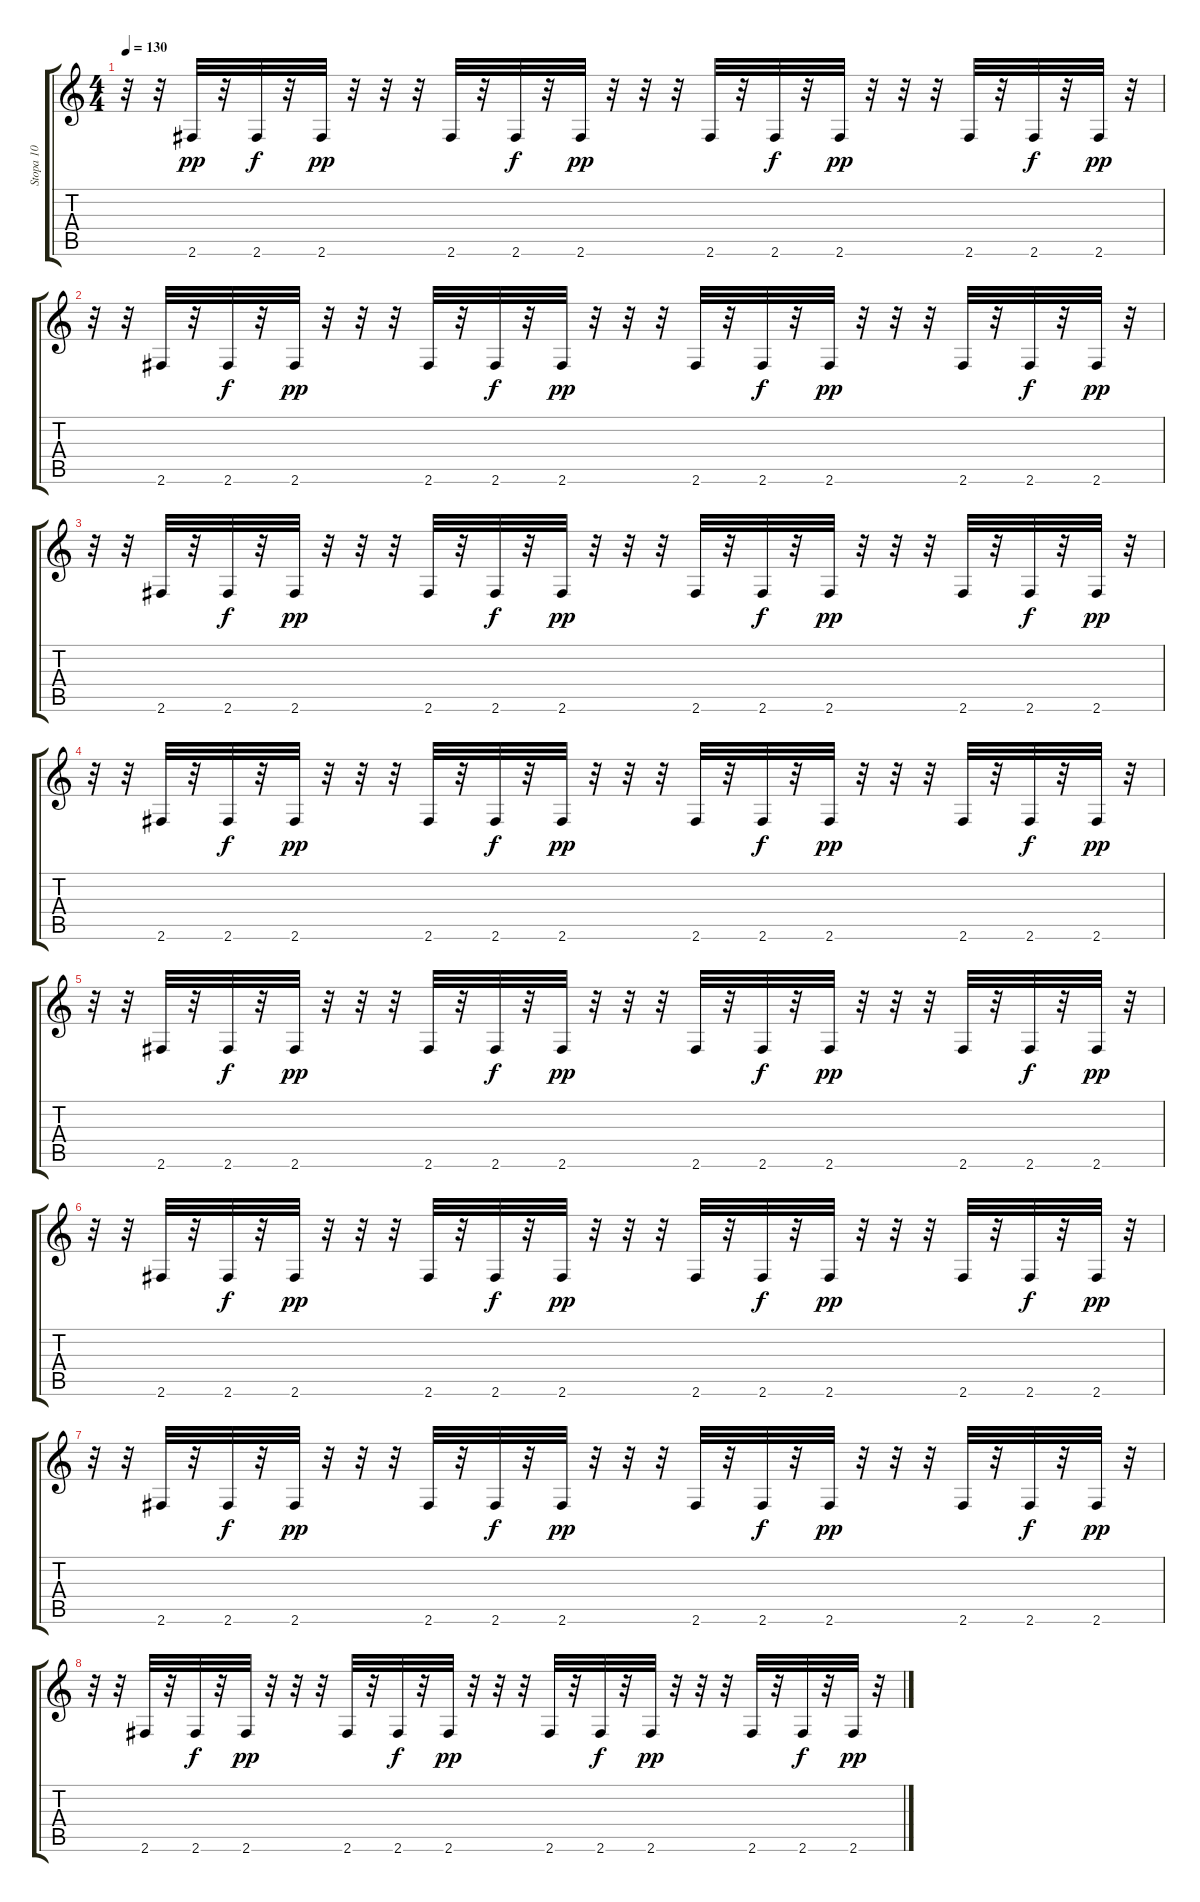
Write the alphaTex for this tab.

\track ("Stopa 10" "Stopa 10") {instrument acousticguitarsteel}
\staff {score tabs}
\tuning (E4 B3 G3 D3 A2 E2) {hide}
\ts (4 4)
\tempo 130
\clef g2
\ks c
r.32{dy pp} r.32 2.6.32 r.32 2.6.32{dy f} r.32 2.6.32{dy pp} r.32 r.32 r.32 2.6.32 r.32 2.6.32{dy f} r.32 2.6.32{dy pp} r.32 r.32 r.32 2.6.32 r.32 2.6.32{dy f} r.32 2.6.32{dy pp} r.32 r.32 r.32 2.6.32 r.32 2.6.32{dy f} r.32 2.6.32{dy pp} r.32 |
r.32 r.32 2.6.32 r.32 2.6.32{dy f} r.32 2.6.32{dy pp} r.32 r.32 r.32 2.6.32 r.32 2.6.32{dy f} r.32 2.6.32{dy pp} r.32 r.32 r.32 2.6.32 r.32 2.6.32{dy f} r.32 2.6.32{dy pp} r.32 r.32 r.32 2.6.32 r.32 2.6.32{dy f} r.32 2.6.32{dy pp} r.32 |
r.32 r.32 2.6.32 r.32 2.6.32{dy f} r.32 2.6.32{dy pp} r.32 r.32 r.32 2.6.32 r.32 2.6.32{dy f} r.32 2.6.32{dy pp} r.32 r.32 r.32 2.6.32 r.32 2.6.32{dy f} r.32 2.6.32{dy pp} r.32 r.32 r.32 2.6.32 r.32 2.6.32{dy f} r.32 2.6.32{dy pp} r.32 |
r.32 r.32 2.6.32 r.32 2.6.32{dy f} r.32 2.6.32{dy pp} r.32 r.32 r.32 2.6.32 r.32 2.6.32{dy f} r.32 2.6.32{dy pp} r.32 r.32 r.32 2.6.32 r.32 2.6.32{dy f} r.32 2.6.32{dy pp} r.32 r.32 r.32 2.6.32 r.32 2.6.32{dy f} r.32 2.6.32{dy pp} r.32 |
r.32 r.32 2.6.32 r.32 2.6.32{dy f} r.32 2.6.32{dy pp} r.32 r.32 r.32 2.6.32 r.32 2.6.32{dy f} r.32 2.6.32{dy pp} r.32 r.32 r.32 2.6.32 r.32 2.6.32{dy f} r.32 2.6.32{dy pp} r.32 r.32 r.32 2.6.32 r.32 2.6.32{dy f} r.32 2.6.32{dy pp} r.32 |
r.32 r.32 2.6.32 r.32 2.6.32{dy f} r.32 2.6.32{dy pp} r.32 r.32 r.32 2.6.32 r.32 2.6.32{dy f} r.32 2.6.32{dy pp} r.32 r.32 r.32 2.6.32 r.32 2.6.32{dy f} r.32 2.6.32{dy pp} r.32 r.32 r.32 2.6.32 r.32 2.6.32{dy f} r.32 2.6.32{dy pp} r.32 |
r.32 r.32 2.6.32 r.32 2.6.32{dy f} r.32 2.6.32{dy pp} r.32 r.32 r.32 2.6.32 r.32 2.6.32{dy f} r.32 2.6.32{dy pp} r.32 r.32 r.32 2.6.32 r.32 2.6.32{dy f} r.32 2.6.32{dy pp} r.32 r.32 r.32 2.6.32 r.32 2.6.32{dy f} r.32 2.6.32{dy pp} r.32 |
r.32 r.32 2.6.32 r.32 2.6.32{dy f} r.32 2.6.32{dy pp} r.32 r.32 r.32 2.6.32 r.32 2.6.32{dy f} r.32 2.6.32{dy pp} r.32 r.32 r.32 2.6.32 r.32 2.6.32{dy f} r.32 2.6.32{dy pp} r.32 r.32 r.32 2.6.32 r.32 2.6.32{dy f} r.32 2.6.32{dy pp} r.32
